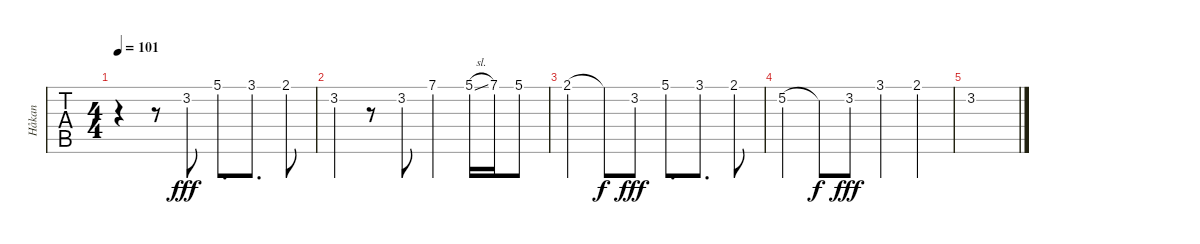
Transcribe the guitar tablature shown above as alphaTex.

\track ("Håkan" "Håkan") {instrument lead1square}
\staff {tabs}
\tuning (E4 B3 G3 D3 A2 E2) {hide}
\ts (4 4)
\tempo 101
\clef g2
\ks c
r.4{dy f} r.8 3.2.8{dy fff} 5.1.8{d} 3.1.8{d} 2.1.8 |
3.2.4 r.8 3.2.8 7.1.4 5.1{sl}.16 7.1.16 5.1.8 |
2.1.4 2.1{t}.8{dy f} 3.2.8{dy fff} 5.1.8{d} 3.1.8{d} 2.1.8 |
5.2.4 5.2{t}.8{dy f} 3.2.8{dy fff} 3.1.4 2.1.4 |
3.2.1
